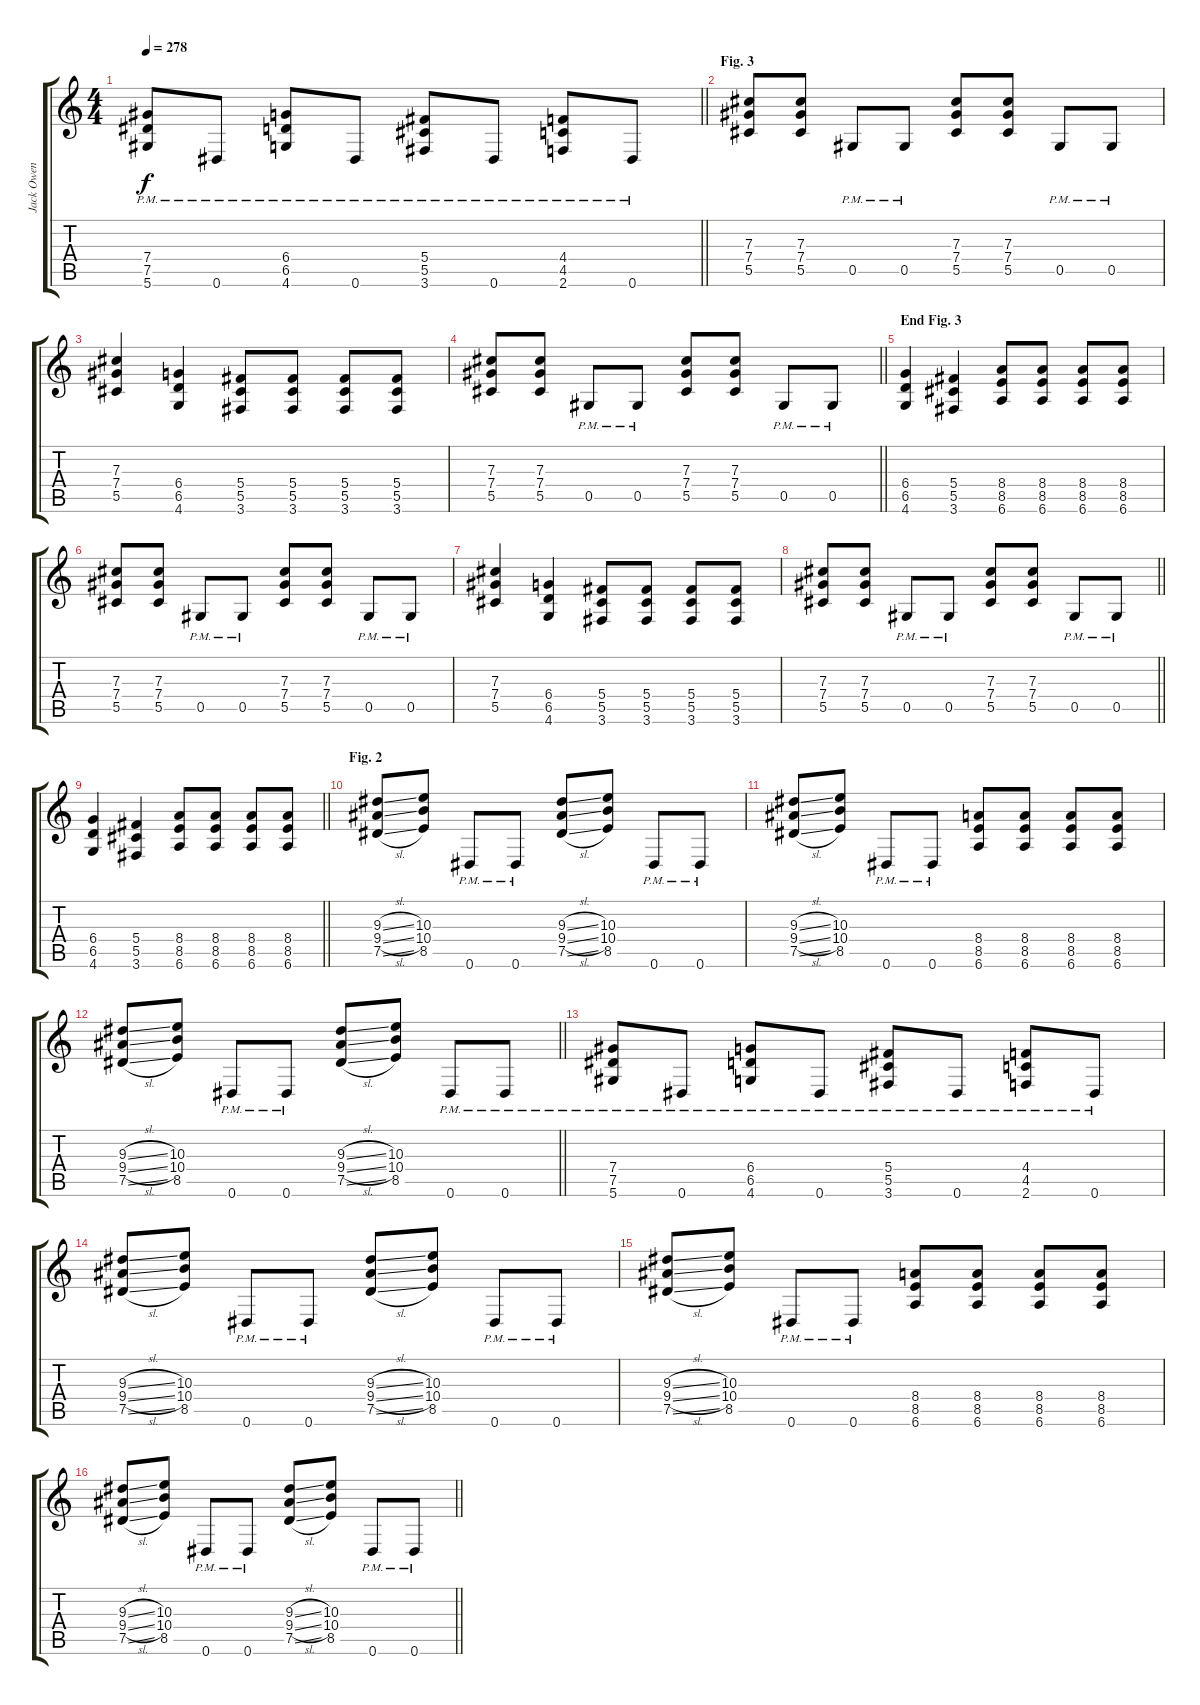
\track ("Jack Owen" "Jack Owen") {instrument distortionguitar}
\staff {score tabs}
\tuning (Eb4 Bb3 Gb3 Db3 Ab2 Eb2) {hide}
\ts (4 4)
\tempo 278
\clef g2
\barLineRight lightlight
\ks c
(7.4{pm} 7.5{pm} 5.6{pm}).8{dy f} 0.6{pm}.8 (6.4{pm} 6.5{pm} 4.6{pm}).8 0.6{pm}.8 (5.4{pm} 5.5{pm} 3.6{pm}).8 0.6{pm}.8 (4.4{pm} 4.5{pm} 2.6{pm}).8 0.6{pm}.8 |
\section ("" "Fig. 3")
(7.3 7.4 5.5).8 (7.3 7.4 5.5).8 0.5{pm}.8 0.5{pm}.8 (7.3 7.4 5.5).8 (7.3 7.4 5.5).8 0.5{pm}.8 0.5{pm}.8 |
(7.3 7.4 5.5).4 (6.4 6.5 4.6).4 (5.4 5.5 3.6).8 (5.4 5.5 3.6).8 (5.4 5.5 3.6).8 (5.4 5.5 3.6).8 |
\barLineRight lightlight
(7.3 7.4 5.5).8 (7.3 7.4 5.5).8 0.5{pm}.8 0.5{pm}.8 (7.3 7.4 5.5).8 (7.3 7.4 5.5).8 0.5{pm}.8 0.5{pm}.8 |
\section ("" "End Fig. 3")
(6.4 6.5 4.6).4 (5.4 5.5 3.6).4 (8.4 8.5 6.6).8 (8.4 8.5 6.6).8 (8.4 8.5 6.6).8 (8.4 8.5 6.6).8 |
(7.3 7.4 5.5).8 (7.3 7.4 5.5).8 0.5{pm}.8 0.5{pm}.8 (7.3 7.4 5.5).8 (7.3 7.4 5.5).8 0.5{pm}.8 0.5{pm}.8 |
(7.3 7.4 5.5).4 (6.4 6.5 4.6).4 (5.4 5.5 3.6).8 (5.4 5.5 3.6).8 (5.4 5.5 3.6).8 (5.4 5.5 3.6).8 |
\barLineRight lightlight
(7.3 7.4 5.5).8 (7.3 7.4 5.5).8 0.5{pm}.8 0.5{pm}.8 (7.3 7.4 5.5).8 (7.3 7.4 5.5).8 0.5{pm}.8 0.5{pm}.8 |
\barLineRight lightlight
(6.4 6.5 4.6).4 (5.4 5.5 3.6).4 (8.4 8.5 6.6).8 (8.4 8.5 6.6).8 (8.4 8.5 6.6).8 (8.4 8.5 6.6).8 |
\section ("" "Fig. 2")
(9.3{sl} 9.4{sl} 7.5{sl}).8 (10.3 10.4 8.5).8 0.6{pm}.8 0.6{pm}.8 (9.3{sl} 9.4{sl} 7.5{sl}).8 (10.3 10.4 8.5).8 0.6{pm}.8 0.6{pm}.8 |
(9.3{sl} 9.4{sl} 7.5{sl}).8 (10.3 10.4 8.5).8 0.6{pm}.8 0.6{pm}.8 (8.4 8.5 6.6).8 (8.4 8.5 6.6).8 (8.4 8.5 6.6).8 (8.4 8.5 6.6).8 |
\barLineRight lightlight
(9.3{sl} 9.4{sl} 7.5{sl}).8 (10.3 10.4 8.5).8 0.6{pm}.8 0.6{pm}.8 (9.3{sl} 9.4{sl} 7.5{sl}).8 (10.3 10.4 8.5).8 0.6{pm}.8 0.6{pm}.8 |
(7.4{pm} 7.5{pm} 5.6{pm}).8 0.6{pm}.8 (6.4{pm} 6.5{pm} 4.6{pm}).8 0.6{pm}.8 (5.4{pm} 5.5{pm} 3.6{pm}).8 0.6{pm}.8 (4.4{pm} 4.5{pm} 2.6{pm}).8 0.6{pm}.8 |
(9.3{sl} 9.4{sl} 7.5{sl}).8 (10.3 10.4 8.5).8 0.6{pm}.8 0.6{pm}.8 (9.3{sl} 9.4{sl} 7.5{sl}).8 (10.3 10.4 8.5).8 0.6{pm}.8 0.6{pm}.8 |
(9.3{sl} 9.4{sl} 7.5{sl}).8 (10.3 10.4 8.5).8 0.6{pm}.8 0.6{pm}.8 (8.4 8.5 6.6).8 (8.4 8.5 6.6).8 (8.4 8.5 6.6).8 (8.4 8.5 6.6).8 |
\barLineRight lightlight
(9.3{sl} 9.4{sl} 7.5{sl}).8 (10.3 10.4 8.5).8 0.6{pm}.8 0.6{pm}.8 (9.3{sl} 9.4{sl} 7.5{sl}).8 (10.3 10.4 8.5).8 0.6{pm}.8 0.6{pm}.8
